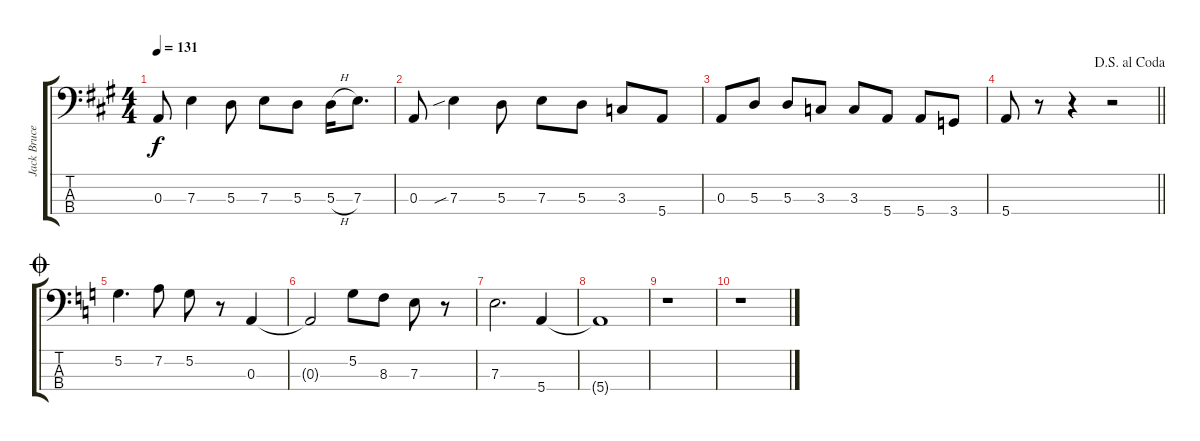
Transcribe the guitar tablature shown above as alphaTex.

\track ("Jack Bruce" "Jack Bruce") {instrument electricbassfinger}
\staff {score tabs}
\tuning (G2 D2 A1 E1) {hide}
\ts (4 4)
\tempo 131
\clef f4
\ks a
0.3.8{dy f} 7.3.4 5.3.8 7.3.8 5.3.8 5.3{h}.16 7.3.8{d} |
0.3.8 7.3{sib}.4 5.3.8 7.3.8 5.3.8 3.3.8 5.4.8 |
0.3.8 5.3.8 5.3.8 3.3.8 3.3.8 5.4.8 5.4.8 3.4.8 |
\jump dalsegnoalcoda
\barLineRight lightlight
5.4.8 r.8 r.4 r.2 |
\jump coda
\ks c
5.2.4{d} 7.2.8 5.2.8 r.8 0.3.4 |
0.3{t}.2 5.2.8 8.3.8 7.3.8 r.8 |
7.3.2{d} 5.4.4 |
5.4{t}.1 |
r.1 |
r.1
